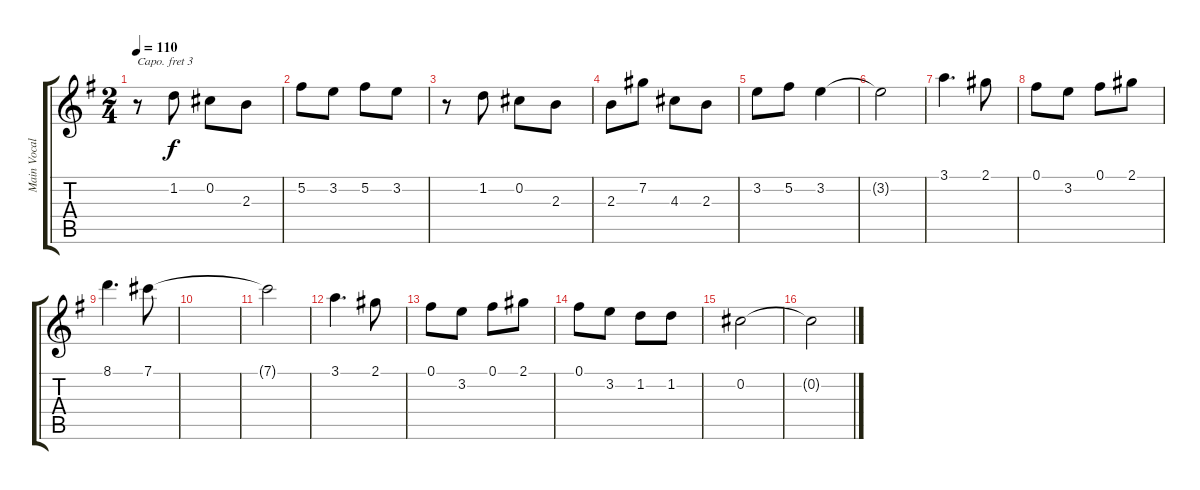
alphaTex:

\track ("Main Vocals" "Main Vocal") {instrument overdrivenguitar}
\staff {score tabs}
\capo 3
\tuning (Eb4 Bb3 Gb3 Db3 Ab2 Eb2) {hide}
\ts (2 4)
\tempo 110
\clef g2
\ks g
r.8{dy f} 1.2.8 0.2.8 2.3.8 |
5.2.8 3.2.8 5.2.8 3.2.8 |
r.8 1.2.8 0.2.8 2.3.8 |
2.3.8 7.2.8 4.3.8 2.3.8 |
3.2.8 5.2.8 3.2.4 |
3.2{t}.2 |
3.1.4{d} 2.1.8 |
0.1.8 3.2.8 0.1.8 2.1.8 |
8.1.4{d} 7.1.8 |
|
7.1{t}.2 |
3.1.4{d} 2.1.8 |
0.1.8 3.2.8 0.1.8 2.1.8 |
0.1.8 3.2.8 1.2.8 1.2.8 |
0.2.2 |
0.2{t}.2
